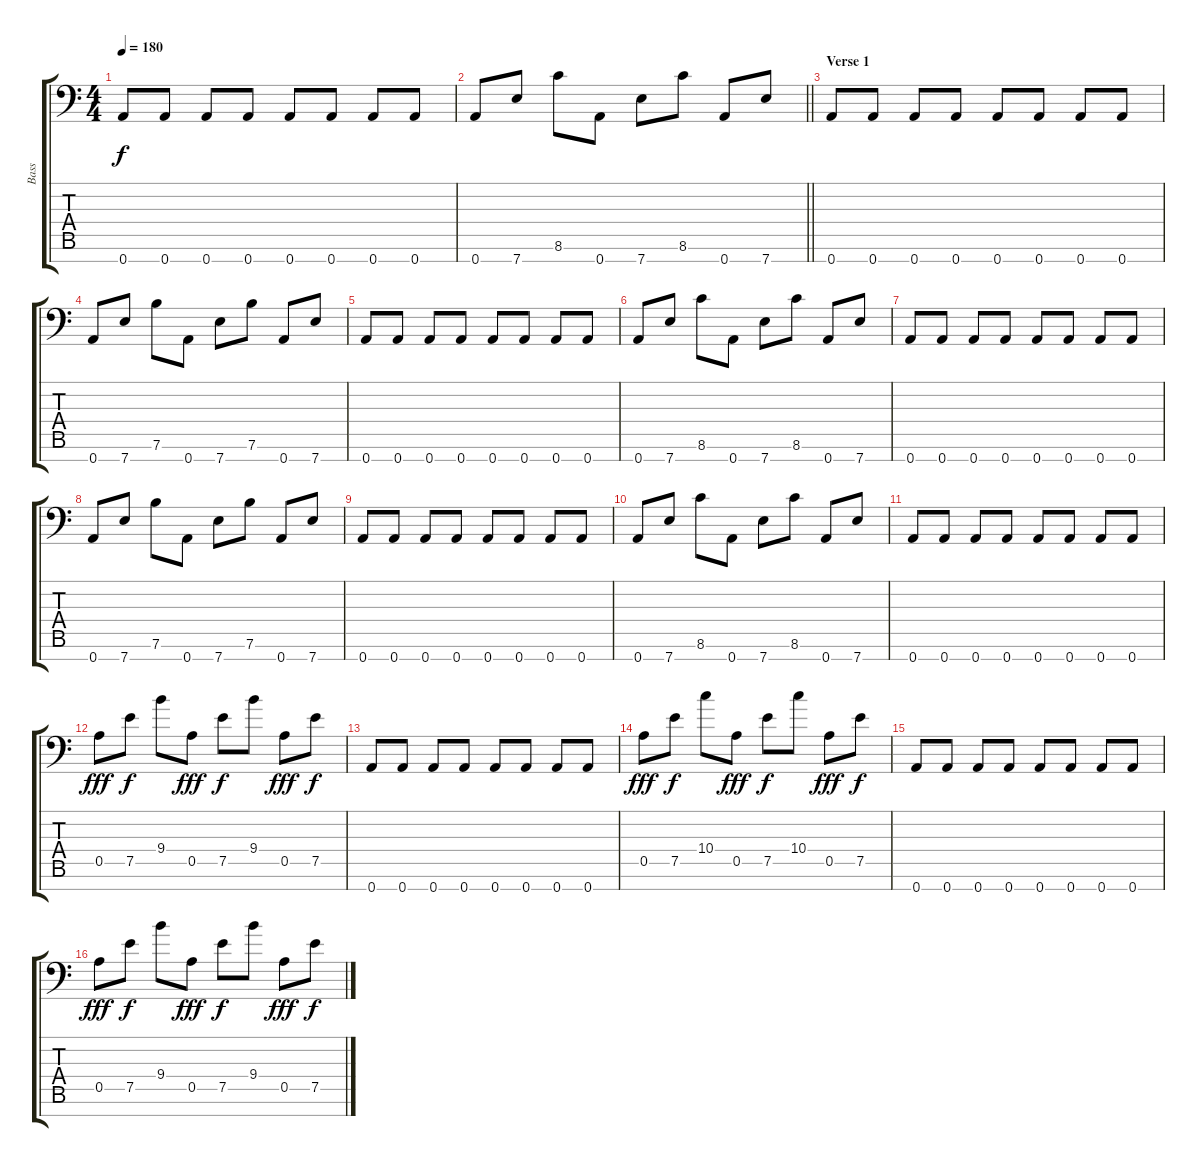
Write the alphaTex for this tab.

\track ("Bass" "Bass") {instrument electricbasspick}
\staff {score tabs}
\tuning (E4 B3 G3 D3 A2 E2 A1) {hide}
\ts (4 4)
\tempo 180
\clef f4
\ks c
0.7.8{dy f} 0.7.8 0.7.8 0.7.8 0.7.8 0.7.8 0.7.8 0.7.8 |
\barLineRight lightlight
0.7.8 7.7.8 8.6.8 0.7.8 7.7.8 8.6.8 0.7.8 7.7.8 |
\section ("" "Verse 1")
0.7.8 0.7.8 0.7.8 0.7.8 0.7.8 0.7.8 0.7.8 0.7.8 |
0.7.8 7.7.8 7.6.8 0.7.8 7.7.8 7.6.8 0.7.8 7.7.8 |
0.7.8 0.7.8 0.7.8 0.7.8 0.7.8 0.7.8 0.7.8 0.7.8 |
0.7.8 7.7.8 8.6.8 0.7.8 7.7.8 8.6.8 0.7.8 7.7.8 |
0.7.8 0.7.8 0.7.8 0.7.8 0.7.8 0.7.8 0.7.8 0.7.8 |
0.7.8 7.7.8 7.6.8 0.7.8 7.7.8 7.6.8 0.7.8 7.7.8 |
0.7.8 0.7.8 0.7.8 0.7.8 0.7.8 0.7.8 0.7.8 0.7.8 |
0.7.8 7.7.8 8.6.8 0.7.8 7.7.8 8.6.8 0.7.8 7.7.8 |
0.7.8 0.7.8 0.7.8 0.7.8 0.7.8 0.7.8 0.7.8 0.7.8 |
0.5.8{dy fff} 7.5.8{dy f} 9.4.8 0.5.8{dy fff} 7.5.8{dy f} 9.4.8 0.5.8{dy fff} 7.5.8{dy f} |
0.7.8 0.7.8 0.7.8 0.7.8 0.7.8 0.7.8 0.7.8 0.7.8 |
0.5.8{dy fff} 7.5.8{dy f} 10.4.8 0.5.8{dy fff} 7.5.8{dy f} 10.4.8 0.5.8{dy fff} 7.5.8{dy f} |
0.7.8 0.7.8 0.7.8 0.7.8 0.7.8 0.7.8 0.7.8 0.7.8 |
0.5.8{dy fff} 7.5.8{dy f} 9.4.8 0.5.8{dy fff} 7.5.8{dy f} 9.4.8 0.5.8{dy fff} 7.5.8{dy f}
